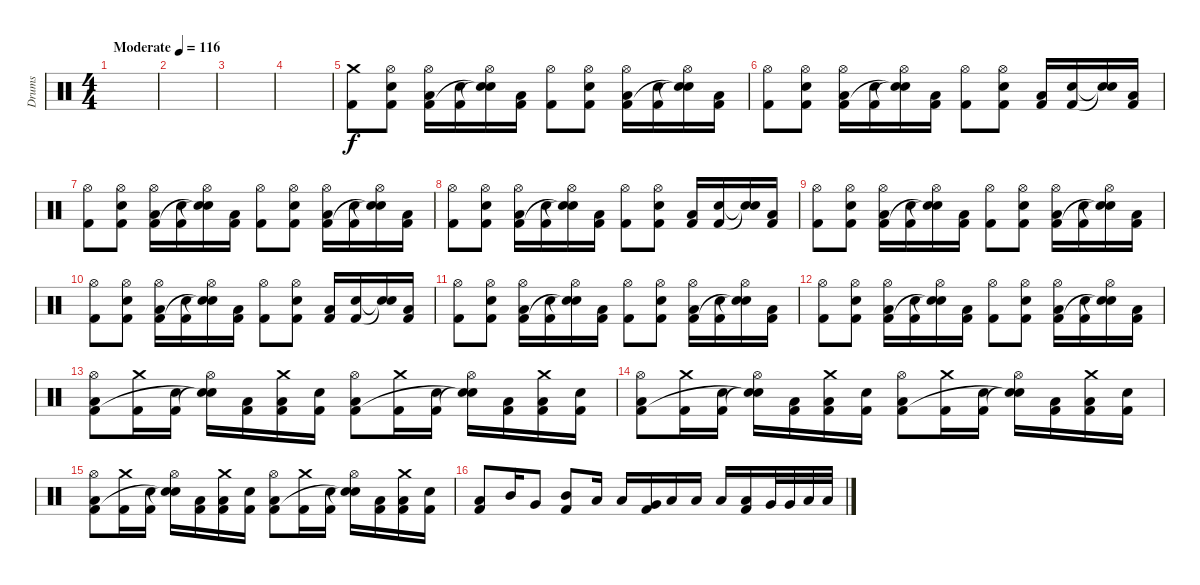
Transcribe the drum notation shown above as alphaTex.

\track ("Drums" "Drums") {instrument percussion}
\staff {score}
\articulation defaults
\ts (4 4)
\tempo (116 "Moderate")
\clef neutral
\ks c
|
|
|
|
("Crash medium (hit)" "Kick (hit) 2").8 ("Hi-Hat (open)" "Electric Snare (hit)" "Kick (hit) 2").8 ("Hi-Hat (open)" "Low Floor Tom (hit)" "Kick (hit) 2").16 ("Electric Snare (hit)" "Kick (hit) 2").16 ("Hi-Hat (open)" "Snare (hit)"{t} "Snare (hit)"{t}).16 ("Low Floor Tom (hit)" "Kick (hit) 2").16 ("Hi-Hat (open)" "Kick (hit) 2").8 ("Hi-Hat (open)" "Electric Snare (hit)" "Kick (hit) 2").8 ("Hi-Hat (open)" "Low Floor Tom (hit)" "Kick (hit) 2").16 ("Electric Snare (hit)" "Kick (hit) 2").16 ("Hi-Hat (open)" "Snare (hit)"{t} "Snare (hit)"{t}).16 ("Low Floor Tom (hit)" "Kick (hit) 2").16 |
("Hi-Hat (open)" "Kick (hit) 2").8 ("Hi-Hat (open)" "Electric Snare (hit)" "Kick (hit) 2").8 ("Hi-Hat (open)" "Low Floor Tom (hit)" "Kick (hit) 2").16 ("Electric Snare (hit)" "Kick (hit) 2").16 ("Hi-Hat (open)" "Snare (hit)"{t} "Snare (hit)"{t}).16 ("Low Floor Tom (hit)" "Kick (hit) 2").16 ("Hi-Hat (open)" "Kick (hit) 2").8 ("Hi-Hat (open)" "Electric Snare (hit)" "Kick (hit) 2").8 ("Low Floor Tom (hit)" "Kick (hit) 2").16 ("Electric Snare (hit)" "Kick (hit) 2").16 ("Snare (hit)"{t} "Snare (hit)"{t}).16 ("Low Floor Tom (hit)" "Kick (hit) 2").16 |
("Hi-Hat (open)" "Kick (hit) 2").8 ("Hi-Hat (open)" "Electric Snare (hit)" "Kick (hit) 2").8 ("Hi-Hat (open)" "Low Floor Tom (hit)" "Kick (hit) 2").16 ("Electric Snare (hit)" "Kick (hit) 2").16 ("Hi-Hat (open)" "Snare (hit)"{t} "Snare (hit)"{t}).16 ("Low Floor Tom (hit)" "Kick (hit) 2").16 ("Hi-Hat (open)" "Kick (hit) 2").8 ("Hi-Hat (open)" "Electric Snare (hit)" "Kick (hit) 2").8 ("Hi-Hat (open)" "Low Floor Tom (hit)" "Kick (hit) 2").16 ("Electric Snare (hit)" "Kick (hit) 2").16 ("Hi-Hat (open)" "Snare (hit)"{t} "Snare (hit)"{t}).16 ("Low Floor Tom (hit)" "Kick (hit) 2").16 |
("Hi-Hat (open)" "Kick (hit) 2").8 ("Hi-Hat (open)" "Electric Snare (hit)" "Kick (hit) 2").8 ("Hi-Hat (open)" "Low Floor Tom (hit)" "Kick (hit) 2").16 ("Electric Snare (hit)" "Kick (hit) 2").16 ("Hi-Hat (open)" "Snare (hit)"{t} "Snare (hit)"{t}).16 ("Low Floor Tom (hit)" "Kick (hit) 2").16 ("Hi-Hat (open)" "Kick (hit) 2").8 ("Hi-Hat (open)" "Electric Snare (hit)" "Kick (hit) 2").8 ("Low Floor Tom (hit)" "Kick (hit) 2").16 ("Electric Snare (hit)" "Kick (hit) 2").16 ("Snare (hit)"{t} "Snare (hit)"{t}).16 ("Low Floor Tom (hit)" "Kick (hit) 2").16 |
("Hi-Hat (open)" "Kick (hit) 2").8 ("Hi-Hat (open)" "Electric Snare (hit)" "Kick (hit) 2").8 ("Hi-Hat (open)" "Low Floor Tom (hit)" "Kick (hit) 2").16 ("Electric Snare (hit)" "Kick (hit) 2").16 ("Hi-Hat (open)" "Snare (hit)"{t} "Snare (hit)"{t}).16 ("Low Floor Tom (hit)" "Kick (hit) 2").16 ("Hi-Hat (open)" "Kick (hit) 2").8 ("Hi-Hat (open)" "Electric Snare (hit)" "Kick (hit) 2").8 ("Hi-Hat (open)" "Low Floor Tom (hit)" "Kick (hit) 2").16 ("Electric Snare (hit)" "Kick (hit) 2").16 ("Hi-Hat (open)" "Snare (hit)"{t} "Snare (hit)"{t}).16 ("Low Floor Tom (hit)" "Kick (hit) 2").16 |
("Hi-Hat (open)" "Kick (hit) 2").8 ("Hi-Hat (open)" "Electric Snare (hit)" "Kick (hit) 2").8 ("Hi-Hat (open)" "Low Floor Tom (hit)" "Kick (hit) 2").16 ("Electric Snare (hit)" "Kick (hit) 2").16 ("Hi-Hat (open)" "Snare (hit)"{t} "Snare (hit)"{t}).16 ("Low Floor Tom (hit)" "Kick (hit) 2").16 ("Hi-Hat (open)" "Kick (hit) 2").8 ("Hi-Hat (open)" "Electric Snare (hit)" "Kick (hit) 2").8 ("Low Floor Tom (hit)" "Kick (hit) 2").16 ("Electric Snare (hit)" "Kick (hit) 2").16 ("Snare (hit)"{t} "Snare (hit)"{t}).16 ("Low Floor Tom (hit)" "Kick (hit) 2").16 |
("Hi-Hat (open)" "Kick (hit) 2").8 ("Hi-Hat (open)" "Electric Snare (hit)" "Kick (hit) 2").8 ("Hi-Hat (open)" "Low Floor Tom (hit)" "Kick (hit) 2").16 ("Electric Snare (hit)" "Kick (hit) 2").16 ("Hi-Hat (open)" "Snare (hit)"{t} "Snare (hit)"{t}).16 ("Low Floor Tom (hit)" "Kick (hit) 2").16 ("Hi-Hat (open)" "Kick (hit) 2").8 ("Hi-Hat (open)" "Electric Snare (hit)" "Kick (hit) 2").8 ("Hi-Hat (open)" "Low Floor Tom (hit)" "Kick (hit) 2").16 ("Electric Snare (hit)" "Kick (hit) 2").16 ("Hi-Hat (open)" "Snare (hit)"{t} "Snare (hit)"{t}).16 ("Low Floor Tom (hit)" "Kick (hit) 2").16 |
("Hi-Hat (open)" "Kick (hit) 2").8 ("Hi-Hat (open)" "Electric Snare (hit)" "Kick (hit) 2").8 ("Hi-Hat (open)" "Low Floor Tom (hit)" "Kick (hit) 2").16 ("Electric Snare (hit)" "Kick (hit) 2").16 ("Hi-Hat (open)" "Snare (hit)"{t} "Snare (hit)"{t}).16 ("Low Floor Tom (hit)" "Kick (hit) 2").16 ("Hi-Hat (open)" "Kick (hit) 2").8 ("Hi-Hat (open)" "Electric Snare (hit)" "Kick (hit) 2").8 ("Hi-Hat (open)" "Low Floor Tom (hit)" "Kick (hit) 2").16 ("Electric Snare (hit)" "Kick (hit) 2").16 ("Hi-Hat (open)" "Snare (hit)"{t} "Snare (hit)"{t}).16 ("Low Floor Tom (hit)" "Kick (hit) 2").16 |
("Hi-Hat (open)" "Low Floor Tom (hit)" "Kick (hit) 2").8 ("Crash medium (hit)" "Kick (hit) 2").16 ("Electric Snare (hit)" "Kick (hit) 2").16 ("Hi-Hat (open)" "Snare (hit)"{t} "Snare (hit)"{t}).16 ("Low Floor Tom (hit)" "Kick (hit) 2").16 ("Crash medium (hit)" "Low Floor Tom (hit)" "Kick (hit) 2").16 ("Electric Snare (hit)" "Kick (hit) 2").16 ("Hi-Hat (open)" "Low Floor Tom (hit)" "Kick (hit) 2").8 ("Crash medium (hit)" "Kick (hit) 2").16 ("Electric Snare (hit)" "Kick (hit) 2").16 ("Hi-Hat (open)" "Snare (hit)"{t} "Snare (hit)"{t}).16 ("Low Floor Tom (hit)" "Kick (hit) 2").16 ("Crash medium (hit)" "Low Floor Tom (hit)" "Kick (hit) 2").16 ("Electric Snare (hit)" "Kick (hit) 2").16 |
("Hi-Hat (open)" "Low Floor Tom (hit)" "Kick (hit) 2").8 ("Crash medium (hit)" "Kick (hit) 2").16 ("Electric Snare (hit)" "Kick (hit) 2").16 ("Hi-Hat (open)" "Snare (hit)"{t} "Snare (hit)"{t}).16 ("Low Floor Tom (hit)" "Kick (hit) 2").16 ("Crash medium (hit)" "Low Floor Tom (hit)" "Kick (hit) 2").16 ("Electric Snare (hit)" "Kick (hit) 2").16 ("Hi-Hat (open)" "Low Floor Tom (hit)" "Kick (hit) 2").8 ("Crash medium (hit)" "Kick (hit) 2").16 ("Electric Snare (hit)" "Kick (hit) 2").16 ("Hi-Hat (open)" "Snare (hit)"{t} "Snare (hit)"{t}).16 ("Low Floor Tom (hit)" "Kick (hit) 2").16 ("Crash medium (hit)" "Low Floor Tom (hit)" "Kick (hit) 2").16 ("Electric Snare (hit)" "Kick (hit) 2").16 |
("Hi-Hat (open)" "Low Floor Tom (hit)" "Kick (hit) 2").8 ("Crash medium (hit)" "Kick (hit) 2").16 ("Electric Snare (hit)" "Kick (hit) 2").16 ("Hi-Hat (open)" "Snare (hit)"{t} "Snare (hit)"{t}).16 ("Low Floor Tom (hit)" "Kick (hit) 2").16 ("Crash medium (hit)" "Low Floor Tom (hit)" "Kick (hit) 2").16 ("Electric Snare (hit)" "Kick (hit) 2").16 ("Hi-Hat (open)" "Low Floor Tom (hit)" "Kick (hit) 2").8 ("Crash medium (hit)" "Kick (hit) 2").16 ("Electric Snare (hit)" "Kick (hit) 2").16 ("Hi-Hat (open)" "Snare (hit)"{t} "Snare (hit)"{t}).16 ("Low Floor Tom (hit)" "Kick (hit) 2").16 ("Crash medium (hit)" "Low Floor Tom (hit)" "Kick (hit) 2").16 ("Electric Snare (hit)" "Kick (hit) 2").16 |
("Low Floor Tom (hit)" "Kick (hit) 2").8 "Mid Tom (hit)".16 "Very Low Tom (hit)".8 ("Mid Tom (hit)" "Kick (hit) 2").8 "Low Tom (hit)".16 "Low Tom (hit)".16 ("Very Low Tom (hit)" "Kick (hit) 2").16 "Low Tom (hit)".16 "Low Floor Tom (hit)".16 "Low Floor Tom (hit)".16 ("Low Floor Tom (hit)" "Kick (hit) 2").16 "Very Low Tom (hit)".32 "Very Low Tom (hit)".32 "Low Tom (hit)".32 "Low Tom (hit)".32
